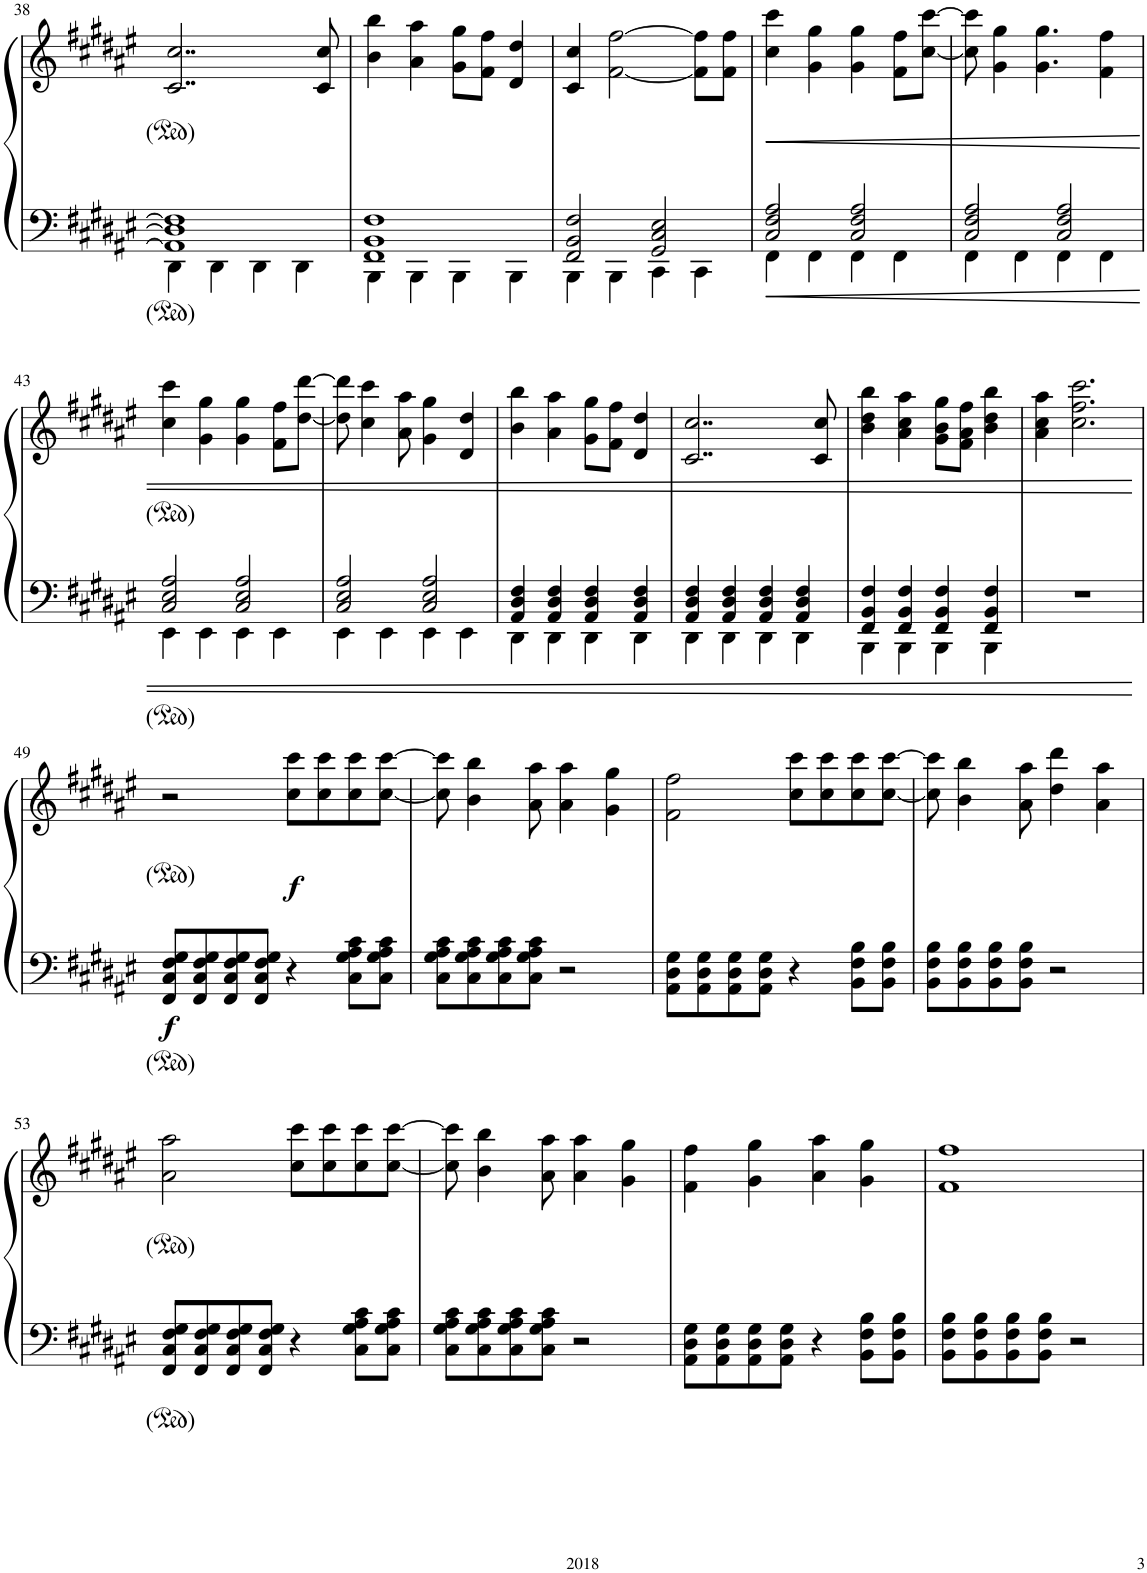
**kern	**kern	**dynam
*part1	*part1	*part1
*staff2	*staff1	*staff1/2
*I"Piano	*	*
*I'Pno.	*	*
!!LO:PB:g=z
*clefF4	*clefG2	*
*k[f#c#g#d#a#e#]	*k[f#c#g#d#a#e#]	*
*M4/4	*M4/4	*
=38	=38	=38
*^	*	*
1AA#] 1D#] 1F#]	4DD#\	2..c#/ 2..cc#/	.
.	4DD#\	.	.
.	4DD#\	.	.
.	4DD#\	.	.
.	.	8c#/ 8cc#/	.
=39	=39	=39	=39
1FF# 1BB 1F#	4BBB\	4b\ 4bb\	.
.	4BBB\	4a#\ 4aa#\	.
.	4BBB\	8g#\ 8gg#\L	.
.	.	8f#\ 8ff#\J	.
.	4BBB\	4d#/ 4dd#/	.
=40	=40	=40	=40
2FF#/ 2BB/ 2F#/	4BBB\	4c#/ 4cc#/	.
.	4BBB\	[2f#\ [2ff#\	.
2GG#/ 2C#/ 2E#/	4CC#\	.	.
.	4CC#\	8f#\] 8ff#\]L	.
.	.	8f#\ 8ff#\J	.
=41	=41	=41	=41
!	!	!	!LO:HP:b
2C#/ 2F#/ 2A#/	4FF#\	4cc#\ 4ccc#\	<
.	4FF#\	4g#\ 4gg#\	.
2C#/ 2F#/ 2A#/	4FF#\	4g#\ 4gg#\	.
.	4FF#\	8f#\ 8ff#\L	.
.	.	[8cc#\ [8ccc#\J	.
=42	=42	=42	=42
2C#/ 2F#/ 2A#/	4FF#\	8cc#\] 8ccc#\]	.
.	.	4g#\ 4gg#\	.
.	4FF#\	.	.
.	.	4.g#\ 4.gg#\	.
2C#/ 2F#/ 2A#/	4FF#\	.	.
.	4FF#\	4f#\ 4ff#\	.
!!LO:LB:g=z
=43	=43	=43	=43
2C#/ 2E#/ 2A#/	4EE#\	4cc#\ 4ccc#\	.
.	4EE#\	4g#\ 4gg#\	.
2C#/ 2E#/ 2A#/	4EE#\	4g#\ 4gg#\	.
.	4EE#\	8f#\ 8ff#\L	.
.	.	[8dd#\ [8ddd#\J	.
=44	=44	=44	=44
2C#/ 2E#/ 2A#/	4EE#\	8dd#\] 8ddd#\]	.
.	.	4cc#\ 4ccc#\	.
.	4EE#\	.	.
.	.	8a#\ 8aa#\	.
2C#/ 2E#/ 2A#/	4EE#\	4g#\ 4gg#\	.
.	4EE#\	4d#/ 4dd#/	.
=45	=45	=45	=45
4AA#/ 4D#/ 4F#/	4DD#\	4b\ 4bb\	.
4AA#/ 4D#/ 4F#/	4DD#\	4a#\ 4aa#\	.
4AA#/ 4D#/ 4F#/	4DD#\	8g#\ 8gg#\L	.
.	.	8f#\ 8ff#\J	.
4AA#/ 4D#/ 4F#/	4DD#\	4d#/ 4dd#/	.
=46	=46	=46	=46
4AA#/ 4D#/ 4F#/	4DD#\	2..c#/ 2..cc#/	.
4AA#/ 4D#/ 4F#/	4DD#\	.	.
4AA#/ 4D#/ 4F#/	4DD#\	.	.
4AA#/ 4D#/ 4F#/	4DD#\	.	.
.	.	8c#/ 8cc#/	.
=47	=47	=47	=47
4FF#/ 4BB/ 4F#/	4BBB\	4b\ 4dd#\ 4bb\	.
4FF#/ 4BB/ 4F#/	4BBB\	4a#\ 4cc#\ 4aa#\	.
4FF#/ 4BB/ 4F#/	4BBB\	8g#\ 8b\ 8gg#\L	.
.	.	8f#\ 8a#\ 8ff#\J	.
4FF#/ 4BB/ 4F#/	4BBB\	4b\ 4dd#\ 4bb\	.
*v	*v	*	*
=48	=48	=48
1r	4a#\ 4cc#\ 4aa#\	.
.	2.cc#\ 2.ff#\ 2.ccc#\	.
.	.	[
!!LO:LB:g=z
=49	=49	=49
!	!	!LO:DY:b=2
8FF#/ 8C#/ 8F#/ 8G#/L	2r	f
8FF#/ 8C#/ 8F#/ 8G#/	.	.
8FF#/ 8C#/ 8F#/ 8G#/	.	.
8FF#/ 8C#/ 8F#/ 8G#/J	.	.
!	!	!LO:DY:b
4r	8cc#\ 8ccc#\L	f
.	8cc#\ 8ccc#\	.
8C#\ 8G#\ 8A#\ 8c#\L	8cc#\ 8ccc#\	.
8C#\ 8G#\ 8A#\ 8c#\J	[8cc#\ [8ccc#\J	.
=50	=50	=50
8C#\ 8G#\ 8A#\ 8c#\L	8cc#\] 8ccc#\]	.
8C#\ 8G#\ 8A#\ 8c#\	4b\ 4bb\	.
8C#\ 8G#\ 8A#\ 8c#\	.	.
8C#\ 8G#\ 8A#\ 8c#\J	8a#\ 8aa#\	.
2r	4a#\ 4aa#\	.
.	4g#\ 4gg#\	.
=51	=51	=51
8AA#\ 8D#\ 8G#\L	2f#\ 2ff#\	.
8AA#\ 8D#\ 8G#\	.	.
8AA#\ 8D#\ 8G#\	.	.
8AA#\ 8D#\ 8G#\J	.	.
4r	8cc#\ 8ccc#\L	.
.	8cc#\ 8ccc#\	.
8BB\ 8F#\ 8B\L	8cc#\ 8ccc#\	.
8BB\ 8F#\ 8B\J	[8cc#\ [8ccc#\J	.
=52	=52	=52
8BB\ 8F#\ 8B\L	8cc#\] 8ccc#\]	.
8BB\ 8F#\ 8B\	4b\ 4bb\	.
8BB\ 8F#\ 8B\	.	.
8BB\ 8F#\ 8B\J	8a#\ 8aa#\	.
2r	4dd#\ 4ddd#\	.
.	4a#\ 4aa#\	.
!!LO:LB:g=z
=53	=53	=53
8FF#/ 8C#/ 8F#/ 8G#/L	2a#\ 2aa#\	.
8FF#/ 8C#/ 8F#/ 8G#/	.	.
8FF#/ 8C#/ 8F#/ 8G#/	.	.
8FF#/ 8C#/ 8F#/ 8G#/J	.	.
4r	8cc#\ 8ccc#\L	.
.	8cc#\ 8ccc#\	.
8C#\ 8G#\ 8A#\ 8c#\L	8cc#\ 8ccc#\	.
8C#\ 8G#\ 8A#\ 8c#\J	[8cc#\ [8ccc#\J	.
=54	=54	=54
8C#\ 8G#\ 8A#\ 8c#\L	8cc#\] 8ccc#\]	.
8C#\ 8G#\ 8A#\ 8c#\	4b\ 4bb\	.
8C#\ 8G#\ 8A#\ 8c#\	.	.
8C#\ 8G#\ 8A#\ 8c#\J	8a#\ 8aa#\	.
2r	4a#\ 4aa#\	.
.	4g#\ 4gg#\	.
=55	=55	=55
8AA#\ 8D#\ 8G#\L	4f#\ 4ff#\	.
8AA#\ 8D#\ 8G#\	.	.
8AA#\ 8D#\ 8G#\	4g#\ 4gg#\	.
8AA#\ 8D#\ 8G#\J	.	.
4r	4a#\ 4aa#\	.
8BB\ 8F#\ 8B\L	4g#\ 4gg#\	.
8BB\ 8F#\ 8B\J	.	.
=56	=56	=56
8BB\ 8F#\ 8B\L	1f# 1ff#	.
8BB\ 8F#\ 8B\	.	.
8BB\ 8F#\ 8B\	.	.
8BB\ 8F#\ 8B\J	.	.
2r	.	.
=	=	=
*-	*-	*-
